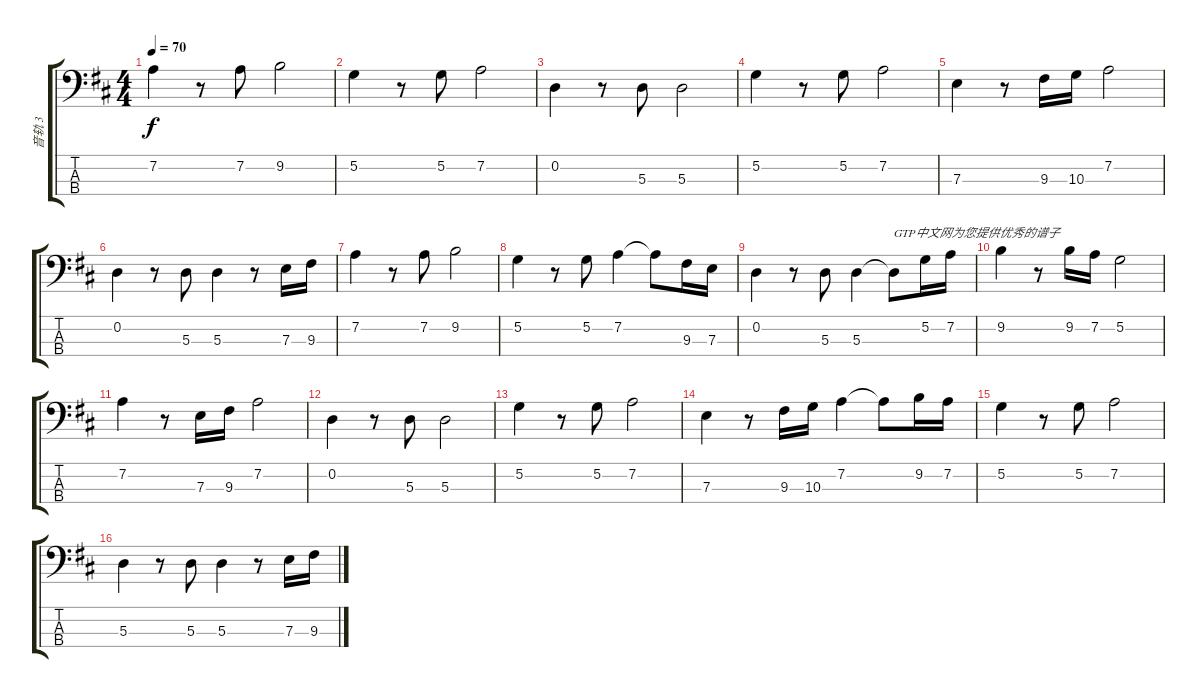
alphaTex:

\track ("音轨 3" "音轨 3") {instrument electricbassfinger}
\staff {score tabs}
\tuning (G2 D2 A1 E1) {hide}
\ts (4 4)
\tempo 70
\clef f4
\ks d
7.2.4{dy f} r.8 7.2.8 9.2.2 |
5.2.4 r.8 5.2.8 7.2.2 |
0.2.4 r.8 5.3.8 5.3.2 |
5.2.4 r.8 5.2.8 7.2.2 |
7.3.4 r.8 9.3.16 10.3.16 7.2.2 |
0.2.4 r.8 5.3.8 5.3.4 r.8 7.3.16 9.3.16 |
7.2.4 r.8 7.2.8 9.2.2 |
5.2.4 r.8 5.2.8 7.2.4 7.2{t}.8 9.3.16 7.3.16 |
0.2.4 r.8 5.3.8 5.3.4 5.3{t}.8{txt "GTP中文网为您提供优秀的谱子"} 5.2.16 7.2.16 |
9.2.4 r.8 9.2.16 7.2.16 5.2.2 |
7.2.4 r.8 7.3.16 9.3.16 7.2.2 |
0.2.4 r.8 5.3.8 5.3.2 |
5.2.4 r.8 5.2.8 7.2.2 |
7.3.4 r.8 9.3.16 10.3.16 7.2.4 7.2{t}.8 9.2.16 7.2.16 |
5.2.4 r.8 5.2.8 7.2.2 |
5.3.4 r.8 5.3.8 5.3.4 r.8 7.3.16 9.3.16
